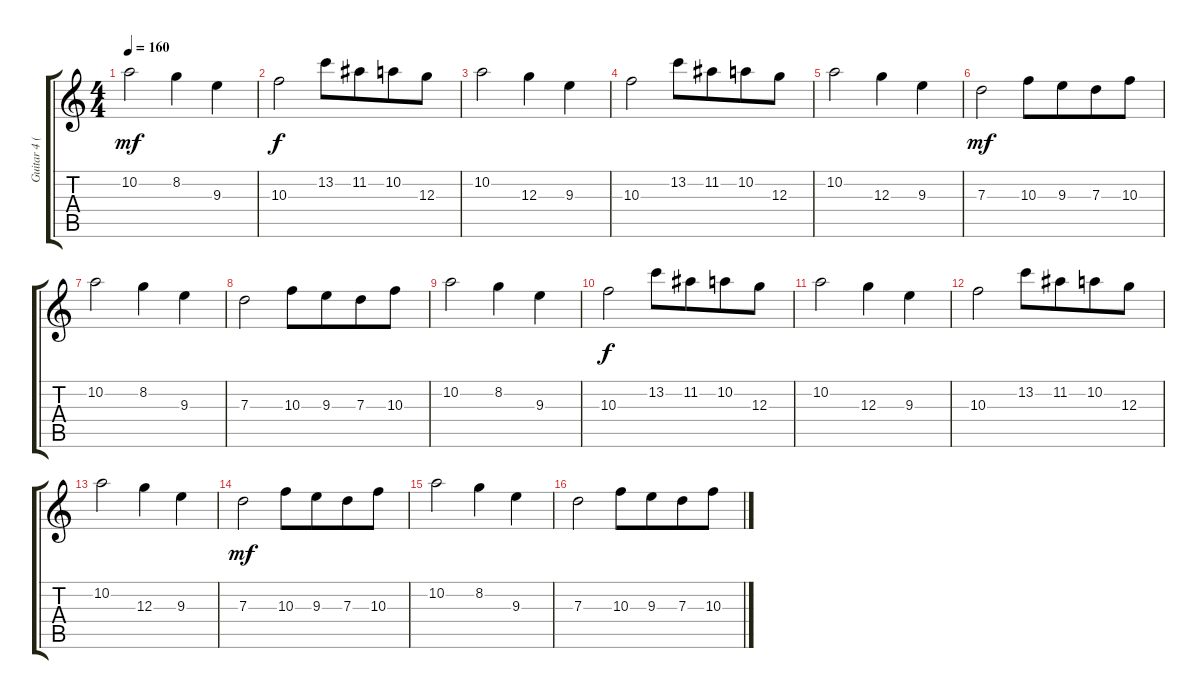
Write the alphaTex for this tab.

\track ("Guitar 4 (Electric)" "Guitar 4 (") {instrument overdrivenguitar}
\staff {score tabs}
\tuning (E4 B3 G3 D3 A2 E2) {hide}
\ts (4 4)
\tempo 160
\clef g2
\ks c
10.2.2{dy mf} 8.2.4 9.3.4 |
10.3.2{dy f} 13.2.8 11.2.8{beam merge} 10.2.8 12.3.8 |
10.2.2 12.3.4 9.3.4 |
10.3.2 13.2.8 11.2.8{beam merge} 10.2.8 12.3.8 |
10.2.2 12.3.4 9.3.4 |
7.3.2{dy mf} 10.3.8 9.3.8{beam merge} 7.3.8 10.3.8 |
10.2.2 8.2.4 9.3.4 |
7.3.2 10.3.8 9.3.8{beam merge} 7.3.8 10.3.8 |
10.2.2 8.2.4 9.3.4 |
10.3.2{dy f} 13.2.8 11.2.8{beam merge} 10.2.8 12.3.8 |
10.2.2 12.3.4 9.3.4 |
10.3.2 13.2.8 11.2.8{beam merge} 10.2.8 12.3.8 |
10.2.2 12.3.4 9.3.4 |
7.3.2{dy mf} 10.3.8 9.3.8{beam merge} 7.3.8 10.3.8 |
10.2.2 8.2.4 9.3.4 |
7.3.2 10.3.8 9.3.8{beam merge} 7.3.8 10.3.8
